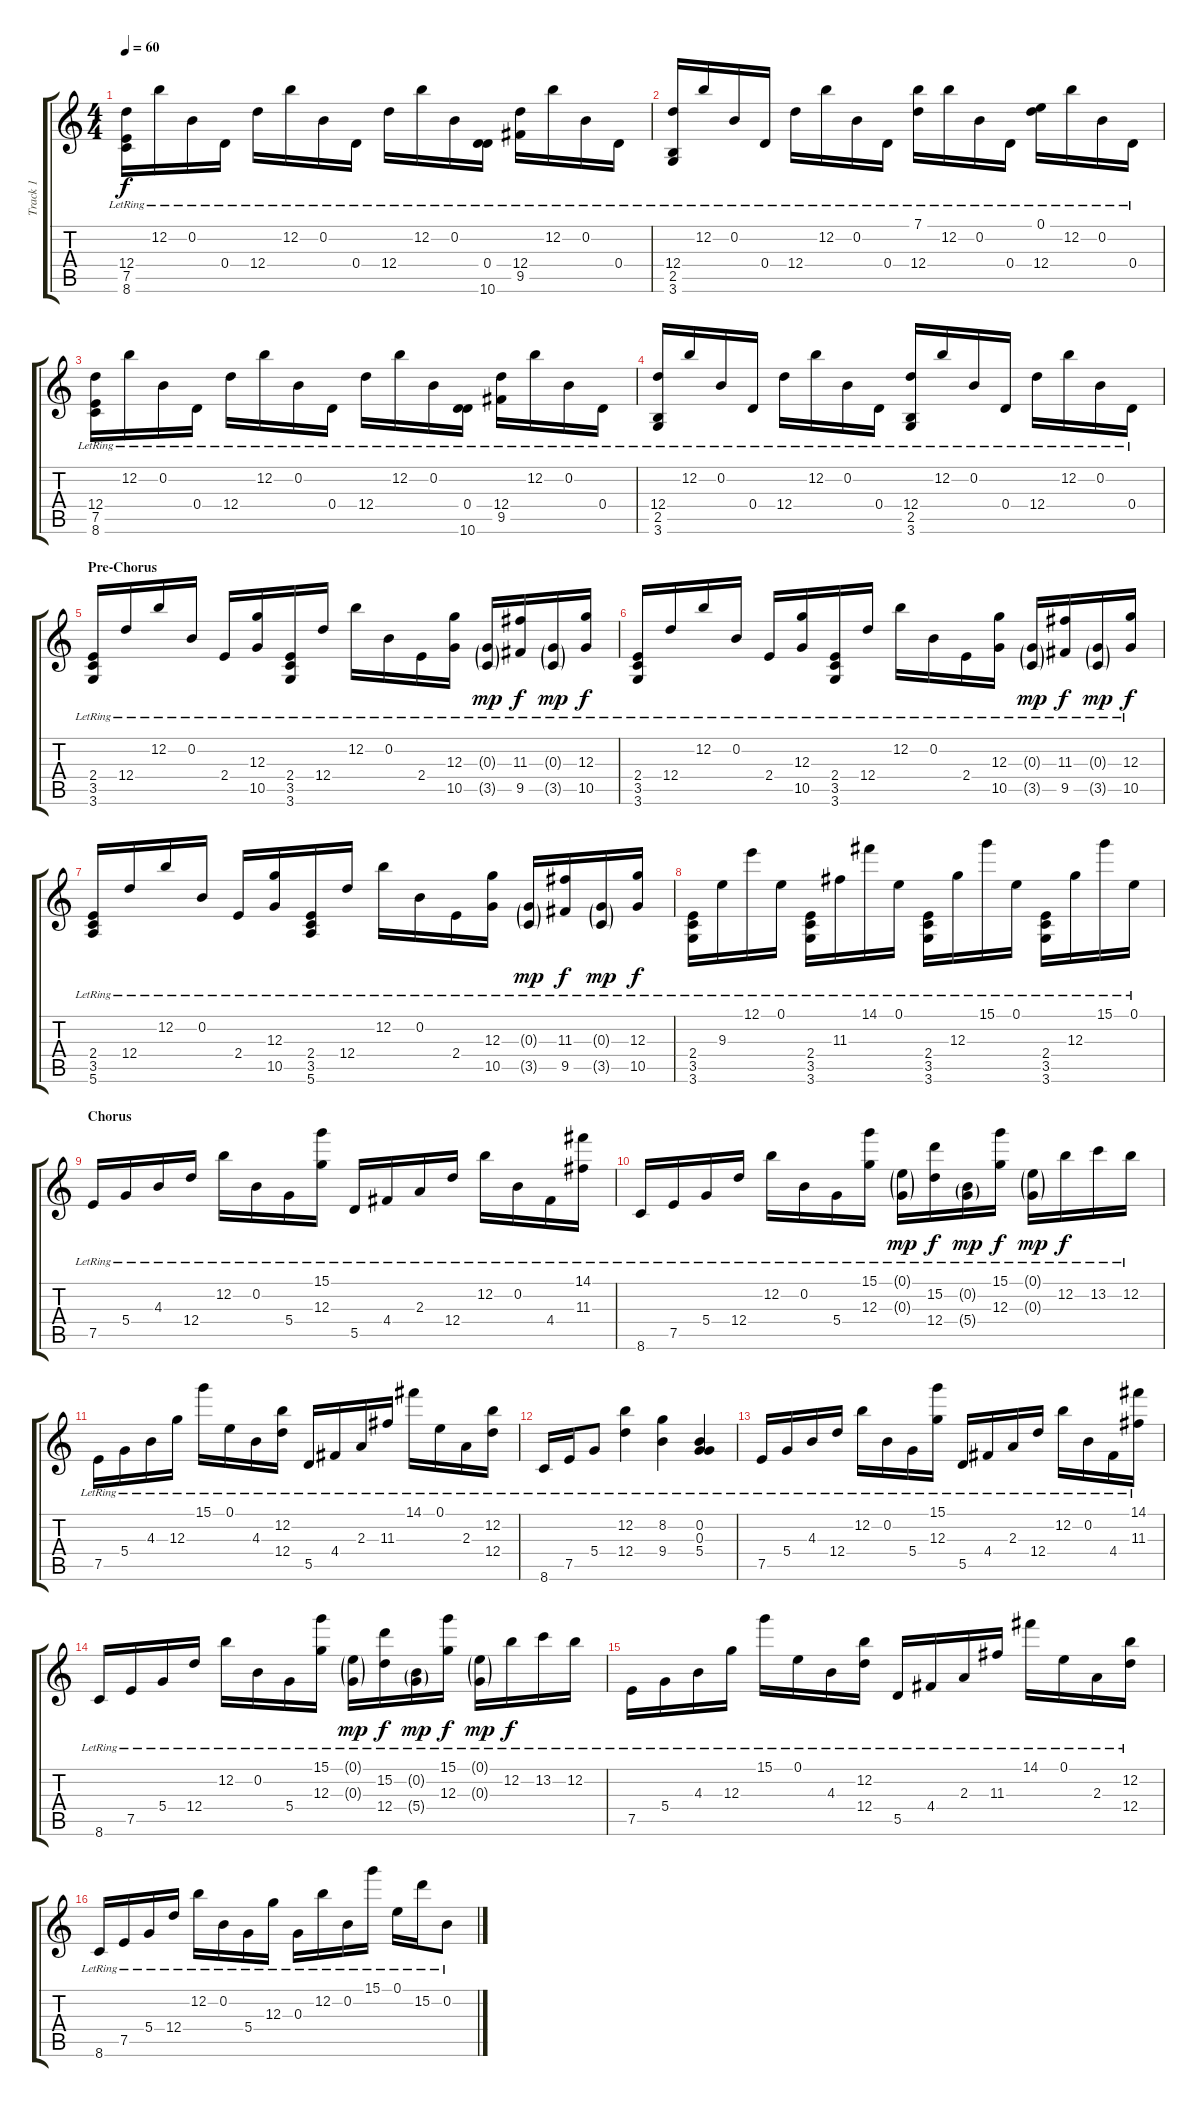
\track ("Track 1" "Track 1") {instrument electricguitarclean}
\staff {score tabs}
\tuning (E4 B3 G3 D3 A2 E2) {hide}
\ts (4 4)
\tempo 60
\clef g2
\ks c
(12.4{lr} 7.5{lr} 8.6{lr}).16{dy f} 12.2{lr}.16 0.2{lr}.16 0.4{lr}.16 12.4{lr}.16 12.2{lr}.16 0.2{lr}.16 0.4{lr}.16 12.4{lr}.16 12.2{lr}.16 0.2{lr}.16 (0.4{lr} 10.6{lr}).16 (12.4{lr} 9.5{lr}).16 12.2{lr}.16 0.2{lr}.16 0.4{lr}.16 |
(12.4{lr} 2.5{lr} 3.6{lr}).16 12.2{lr}.16 0.2{lr}.16 0.4{lr}.16 12.4{lr}.16 12.2{lr}.16 0.2{lr}.16 0.4{lr}.16 (7.1{lr} 12.4{lr}).16 12.2{lr}.16 0.2{lr}.16 0.4{lr}.16 (0.1{lr} 12.4{lr}).16 12.2{lr}.16 0.2{lr}.16 0.4{lr}.16 |
(12.4{lr} 7.5{lr} 8.6{lr}).16 12.2{lr}.16 0.2{lr}.16 0.4{lr}.16 12.4{lr}.16 12.2{lr}.16 0.2{lr}.16 0.4{lr}.16 12.4{lr}.16 12.2{lr}.16 0.2{lr}.16 (0.4{lr} 10.6{lr}).16 (12.4{lr} 9.5{lr}).16 12.2{lr}.16 0.2{lr}.16 0.4{lr}.16 |
(12.4{lr} 2.5{lr} 3.6{lr}).16 12.2{lr}.16 0.2{lr}.16 0.4{lr}.16 12.4{lr}.16 12.2{lr}.16 0.2{lr}.16 0.4{lr}.16 (12.4{lr} 2.5{lr} 3.6{lr}).16 12.2{lr}.16 0.2{lr}.16 0.4{lr}.16 12.4{lr}.16 12.2{lr}.16 0.2{lr}.16 0.4{lr}.16 |
\section ("" "Pre-Chorus")
(2.4{lr} 3.5{lr} 3.6{lr}).16 12.4{lr}.16 12.2{lr}.16 0.2{lr}.16 2.4{lr}.16 (12.3{lr} 10.5{lr}).16 (2.4{lr} 3.5{lr} 3.6{lr}).16 12.4{lr}.16 12.2{lr}.16 0.2{lr}.16 2.4{lr}.16 (12.3{lr} 10.5{lr}).16 (0.3{g lr} 3.5{g lr}).16{dy mp} (11.3{lr} 9.5{lr}).16{dy f} (0.3{g lr} 3.5{g lr}).16{dy mp} (12.3{lr} 10.5{lr}).16{dy f} |
(2.4{lr} 3.5{lr} 3.6{lr}).16 12.4{lr}.16 12.2{lr}.16 0.2{lr}.16 2.4{lr}.16 (12.3{lr} 10.5{lr}).16 (2.4{lr} 3.5{lr} 3.6{lr}).16 12.4{lr}.16 12.2{lr}.16 0.2{lr}.16 2.4{lr}.16 (12.3{lr} 10.5{lr}).16 (0.3{g lr} 3.5{g lr}).16{dy mp} (11.3{lr} 9.5{lr}).16{dy f} (0.3{g lr} 3.5{g lr}).16{dy mp} (12.3{lr} 10.5{lr}).16{dy f} |
(2.4{lr} 3.5{lr} 5.6{lr}).16 12.4{lr}.16 12.2{lr}.16 0.2{lr}.16 2.4{lr}.16 (12.3{lr} 10.5{lr}).16 (2.4{lr} 3.5{lr} 5.6{lr}).16 12.4{lr}.16 12.2{lr}.16 0.2{lr}.16 2.4{lr}.16 (12.3{lr} 10.5{lr}).16 (0.3{g lr} 3.5{g lr}).16{dy mp} (11.3{lr} 9.5{lr}).16{dy f} (0.3{g lr} 3.5{g lr}).16{dy mp} (12.3{lr} 10.5{lr}).16{dy f} |
(2.4{lr} 3.5{lr} 3.6{lr}).16 9.3{lr}.16 12.1{lr}.16 0.1{lr}.16 (2.4{lr} 3.5{lr} 3.6{lr}).16 11.3{lr}.16 14.1{lr}.16 0.1{lr}.16 (2.4{lr} 3.5{lr} 3.6{lr}).16 12.3{lr}.16 15.1{lr}.16 0.1{lr}.16 (2.4{lr} 3.5{lr} 3.6{lr}).16 12.3{lr}.16 15.1{lr}.16 0.1{lr}.16 |
\section ("" "Chorus")
7.5{lr}.16 5.4{lr}.16 4.3{lr}.16 12.4{lr}.16 12.2{lr}.16 0.2{lr}.16 5.4{lr}.16 (15.1{lr} 12.3{lr}).16 5.5{lr}.16 4.4{lr}.16 2.3{lr}.16 12.4{lr}.16 12.2{lr}.16 0.2{lr}.16 4.4{lr}.16 (14.1{lr} 11.3{lr}).16 |
8.6{lr}.16 7.5{lr}.16 5.4{lr}.16 12.4{lr}.16 12.2{lr}.16 0.2{lr}.16 5.4{lr}.16 (15.1{lr} 12.3{lr}).16 (0.1{g lr} 0.3{g lr}).16{dy mp} (15.2{lr} 12.4{lr}).16{dy f} (0.2{g lr} 5.4{g lr}).16{dy mp} (15.1{lr} 12.3{lr}).16{dy f} (0.1{g lr} 0.3{g lr}).16{dy mp} 12.2{lr}.16{dy f} 13.2{lr}.16 12.2{lr}.16 |
7.5{lr}.16 5.4{lr}.16 4.3{lr}.16 12.3{lr}.16 15.1{lr}.16 0.1{lr}.16 4.3{lr}.16 (12.2{lr} 12.4{lr}).16 5.5{lr}.16 4.4{lr}.16 2.3{lr}.16 11.3{lr}.16 14.1{lr}.16 0.1{lr}.16 2.3{lr}.16 (12.2{lr} 12.4{lr}).16 |
8.6{lr}.16 7.5{lr}.16 5.4{lr}.8 (12.2{lr} 12.4{lr}).4 (8.2{lr} 9.4{lr}).4 (0.2{lr} 0.3 5.4).4 |
7.5{lr}.16 5.4{lr}.16 4.3{lr}.16 12.4{lr}.16 12.2{lr}.16 0.2{lr}.16 5.4{lr}.16 (15.1{lr} 12.3{lr}).16 5.5{lr}.16 4.4{lr}.16 2.3{lr}.16 12.4{lr}.16 12.2{lr}.16 0.2{lr}.16 4.4{lr}.16 (14.1{lr} 11.3{lr}).16 |
8.6{lr}.16 7.5{lr}.16 5.4{lr}.16 12.4{lr}.16 12.2{lr}.16 0.2{lr}.16 5.4{lr}.16 (15.1{lr} 12.3{lr}).16 (0.1{g lr} 0.3{g lr}).16{dy mp} (15.2{lr} 12.4{lr}).16{dy f} (0.2{g lr} 5.4{g lr}).16{dy mp} (15.1{lr} 12.3{lr}).16{dy f} (0.1{g lr} 0.3{g lr}).16{dy mp} 12.2{lr}.16{dy f} 13.2{lr}.16 12.2{lr}.16 |
7.5{lr}.16 5.4{lr}.16 4.3{lr}.16 12.3{lr}.16 15.1{lr}.16 0.1{lr}.16 4.3{lr}.16 (12.2{lr} 12.4{lr}).16 5.5{lr}.16 4.4{lr}.16 2.3{lr}.16 11.3{lr}.16 14.1{lr}.16 0.1{lr}.16 2.3{lr}.16 (12.2{lr} 12.4{lr}).16 |
8.6{lr}.16 7.5{lr}.16 5.4{lr}.16 12.4{lr}.16 12.2{lr}.16 0.2{lr}.16 5.4{lr}.16 12.3{lr}.16 0.3{lr}.16 12.2{lr}.16 0.2{lr}.16 15.1{lr}.16 0.1{lr}.16 15.2{lr}.16 0.2{lr}.8
